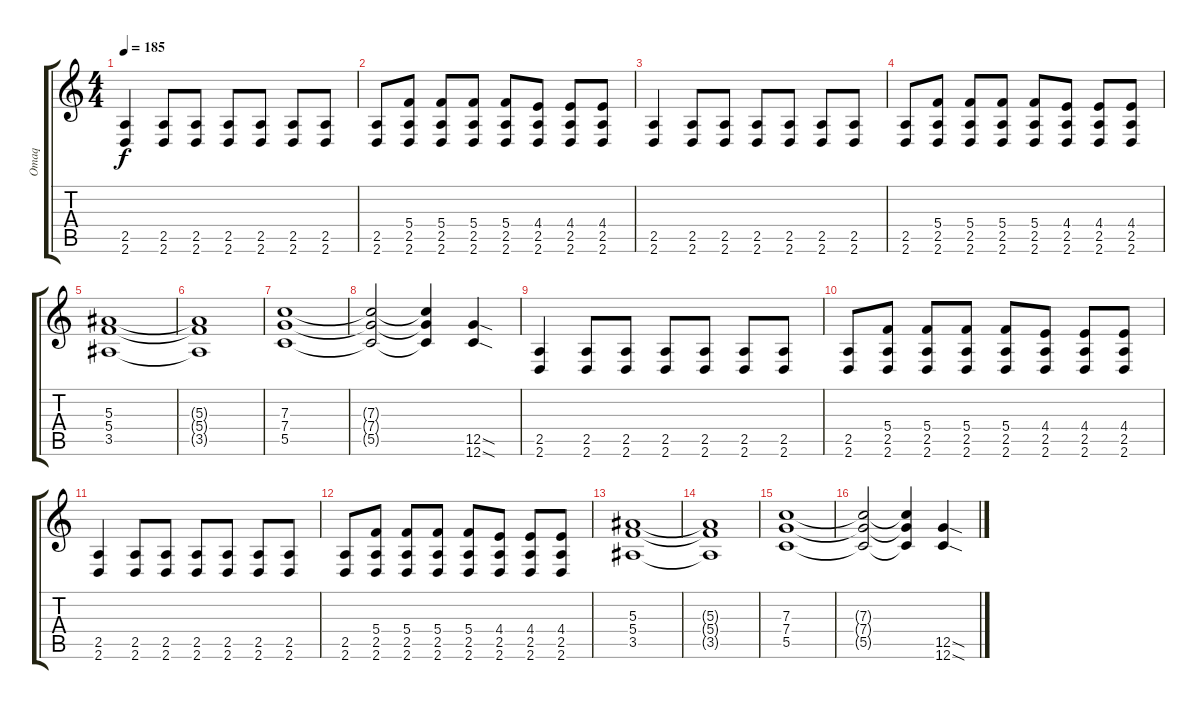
\track ("Omaq" "Omaq") {instrument distortionguitar}
\staff {score tabs}
\tuning (D4 A3 F3 C3 G2 C2) {hide}
\ts (4 4)
\tempo 185
\clef g2
\ks c
(2.5 2.6).4{dy f} (2.5 2.6).8 (2.5 2.6).8 (2.5 2.6).8 (2.5 2.6).8 (2.5 2.6).8 (2.5 2.6).8 |
(2.5 2.6).8 (5.4 2.5 2.6).8 (5.4 2.5 2.6).8 (5.4 2.5 2.6).8 (5.4 2.5 2.6).8 (4.4 2.5 2.6).8 (4.4 2.5 2.6).8 (4.4 2.5 2.6).8 |
(2.5 2.6).4 (2.5 2.6).8 (2.5 2.6).8 (2.5 2.6).8 (2.5 2.6).8 (2.5 2.6).8 (2.5 2.6).8 |
(2.5 2.6).8 (5.4 2.5 2.6).8 (5.4 2.5 2.6).8 (5.4 2.5 2.6).8 (5.4 2.5 2.6).8 (4.4 2.5 2.6).8 (4.4 2.5 2.6).8 (4.4 2.5 2.6).8 |
(5.3 5.4 3.5).1 |
(5.3{t} 5.4{t} 3.5{t}).1 |
(7.3 7.4 5.5).1 |
(7.3{t} 7.4{t} 5.5{t}).2 (7.3{t} 7.4{t} 5.5{t}).4 (12.5{sod} 12.6{sod}).4 |
(2.5 2.6).4 (2.5 2.6).8 (2.5 2.6).8 (2.5 2.6).8 (2.5 2.6).8 (2.5 2.6).8 (2.5 2.6).8 |
(2.5 2.6).8 (5.4 2.5 2.6).8 (5.4 2.5 2.6).8 (5.4 2.5 2.6).8 (5.4 2.5 2.6).8 (4.4 2.5 2.6).8 (4.4 2.5 2.6).8 (4.4 2.5 2.6).8 |
(2.5 2.6).4 (2.5 2.6).8 (2.5 2.6).8 (2.5 2.6).8 (2.5 2.6).8 (2.5 2.6).8 (2.5 2.6).8 |
(2.5 2.6).8 (5.4 2.5 2.6).8 (5.4 2.5 2.6).8 (5.4 2.5 2.6).8 (5.4 2.5 2.6).8 (4.4 2.5 2.6).8 (4.4 2.5 2.6).8 (4.4 2.5 2.6).8 |
(5.3 5.4 3.5).1 |
(5.3{t} 5.4{t} 3.5{t}).1 |
(7.3 7.4 5.5).1 |
(7.3{t} 7.4{t} 5.5{t}).2 (7.3{t} 7.4{t} 5.5{t}).4 (12.5{sod} 12.6{sod}).4
